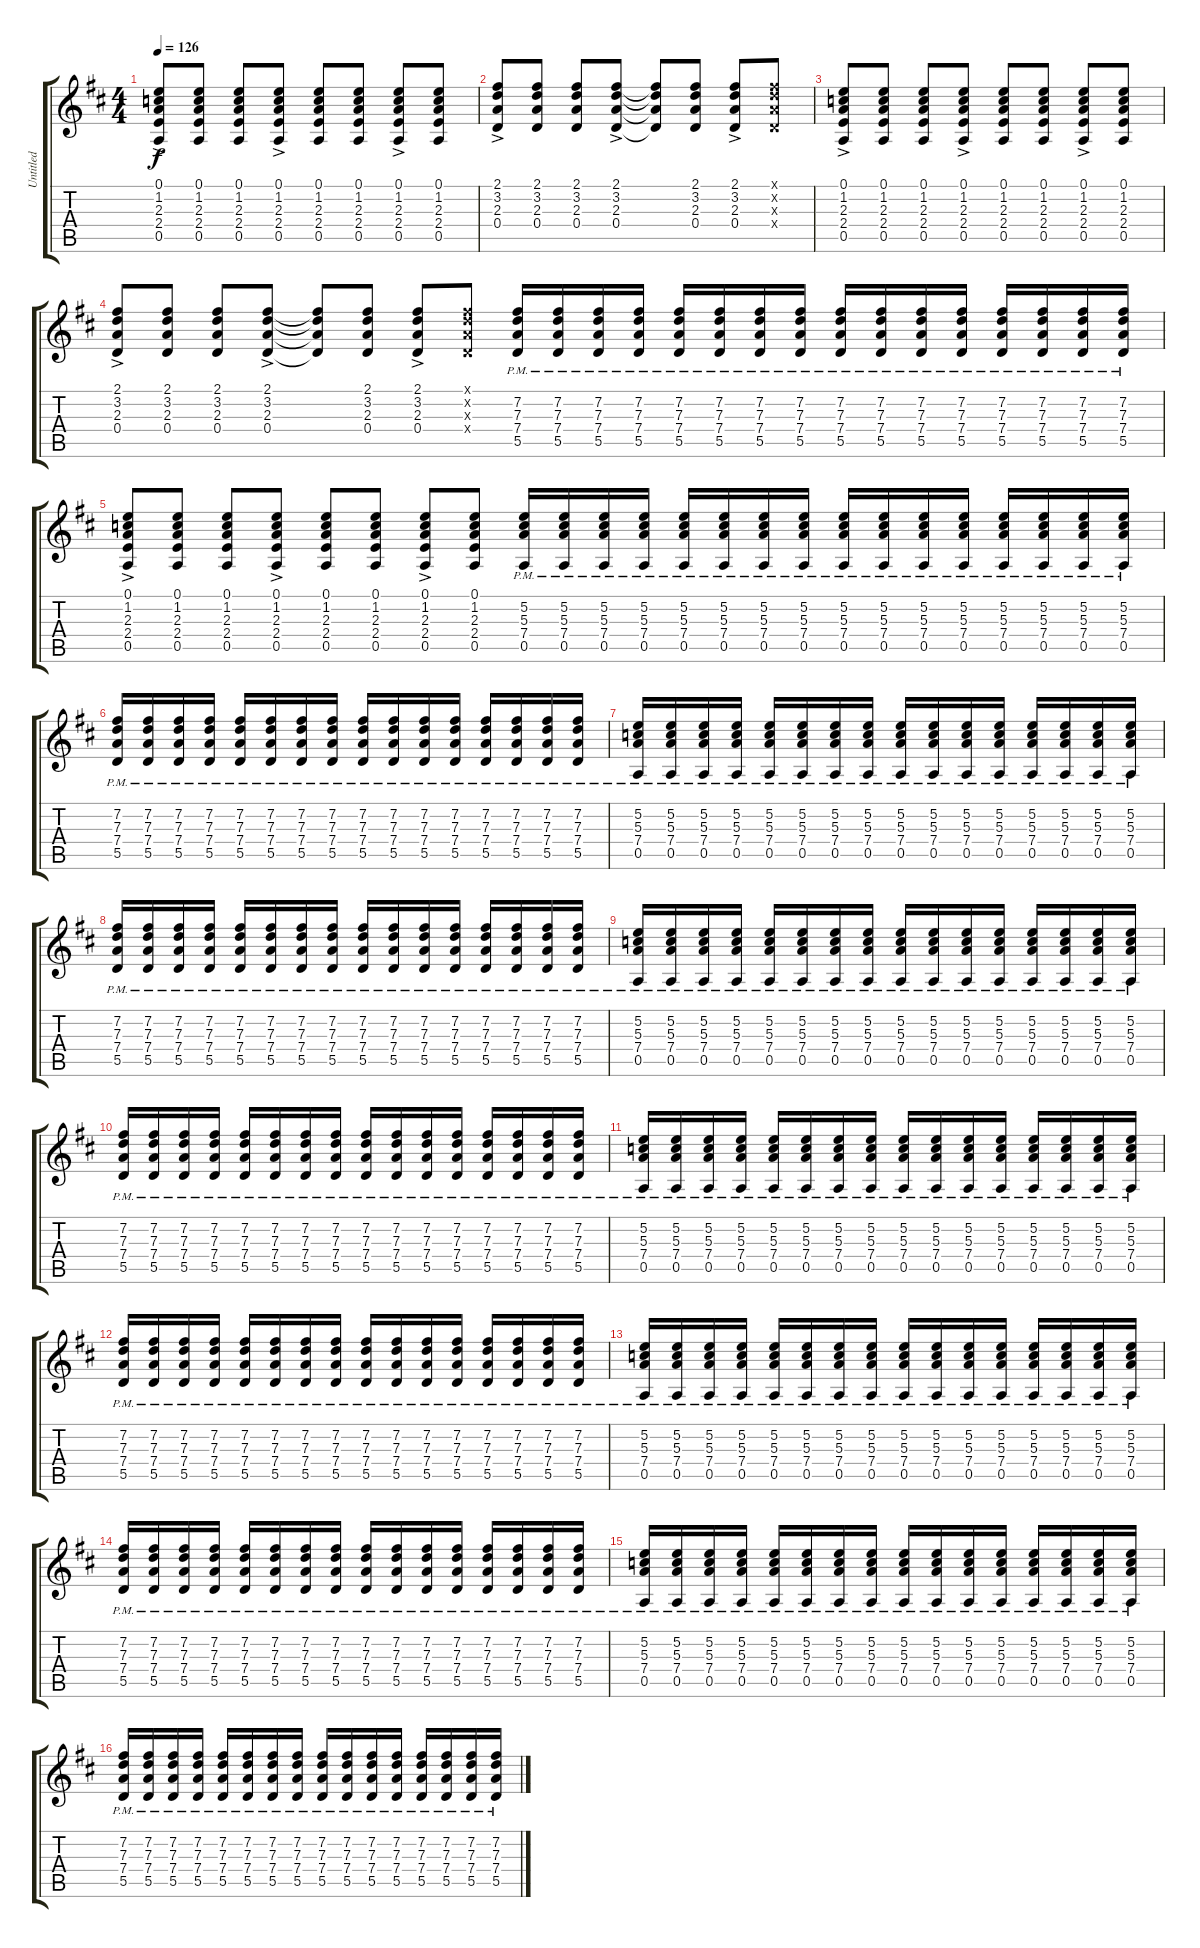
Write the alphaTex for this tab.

\track ("Untitled" "Untitled") {instrument overdrivenguitar}
\staff {score tabs}
\tuning (E4 B3 G3 D3 A2 E2) {hide}
\ts (4 4)
\tempo 126
\clef g2
\ks d
(0.1{ac} 1.2{ac} 2.3{ac} 2.4{ac} 0.5{ac}).8{dy f} (0.1 1.2 2.3 2.4 0.5).8 (0.1 1.2 2.3 2.4 0.5).8 (0.1{ac} 1.2{ac} 2.3{ac} 2.4{ac} 0.5{ac}).8 (0.1 1.2 2.3 2.4 0.5).8 (0.1 1.2 2.3 2.4 0.5).8 (0.1{ac} 1.2{ac} 2.3{ac} 2.4{ac} 0.5{ac}).8 (0.1 1.2 2.3 2.4 0.5).8 |
(2.1{ac} 3.2{ac} 2.3{ac} 0.4{ac}).8 (2.1 3.2 2.3 0.4).8 (2.1 3.2 2.3 0.4).8 (2.1{ac} 3.2{ac} 2.3{ac} 0.4{ac}).8 (2.1{t} 3.2{t} 2.3{t} 0.4{t}).8 (2.1 3.2 2.3 0.4).8 (2.1{ac} 3.2{ac} 2.3{ac} 0.4{ac}).8 (2.1{x} 3.2{x} 2.3{x} 0.4{x}).8 |
(0.1{ac} 1.2{ac} 2.3{ac} 2.4{ac} 0.5{ac}).8 (0.1 1.2 2.3 2.4 0.5).8 (0.1 1.2 2.3 2.4 0.5).8 (0.1{ac} 1.2{ac} 2.3{ac} 2.4{ac} 0.5{ac}).8 (0.1 1.2 2.3 2.4 0.5).8 (0.1 1.2 2.3 2.4 0.5).8 (0.1{ac} 1.2{ac} 2.3{ac} 2.4{ac} 0.5{ac}).8 (0.1 1.2 2.3 2.4 0.5).8 |
(2.1{ac} 3.2{ac} 2.3{ac} 0.4{ac}).8 (2.1 3.2 2.3 0.4).8 (2.1 3.2 2.3 0.4).8 (2.1{ac} 3.2{ac} 2.3{ac} 0.4{ac}).8 (2.1{t} 3.2{t} 2.3{t} 0.4{t}).8 (2.1 3.2 2.3 0.4).8 (2.1{ac} 3.2{ac} 2.3{ac} 0.4{ac}).8 (2.1{x} 3.2{x} 2.3{x} 0.4{x}).8 (7.2{pm} 7.3{pm} 7.4{pm} 5.5{pm}).16 (7.2{pm} 7.3{pm} 7.4{pm} 5.5{pm}).16 (7.2{pm} 7.3{pm} 7.4{pm} 5.5{pm}).16 (7.2{pm} 7.3{pm} 7.4{pm} 5.5{pm}).16 (7.2{pm} 7.3{pm} 7.4{pm} 5.5{pm}).16 (7.2{pm} 7.3{pm} 7.4{pm} 5.5{pm}).16 (7.2{pm} 7.3{pm} 7.4{pm} 5.5{pm}).16 (7.2{pm} 7.3{pm} 7.4{pm} 5.5{pm}).16 (7.2{pm} 7.3{pm} 7.4{pm} 5.5{pm}).16 (7.2{pm} 7.3{pm} 7.4{pm} 5.5{pm}).16 (7.2{pm} 7.3{pm} 7.4{pm} 5.5{pm}).16 (7.2{pm} 7.3{pm} 7.4{pm} 5.5{pm}).16 (7.2{pm} 7.3{pm} 7.4{pm} 5.5{pm}).16 (7.2{pm} 7.3{pm} 7.4{pm} 5.5{pm}).16 (7.2{pm} 7.3{pm} 7.4{pm} 5.5{pm}).16 (7.2{pm} 7.3{pm} 7.4{pm} 5.5{pm}).16 |
(0.1{ac} 1.2{ac} 2.3{ac} 2.4{ac} 0.5{ac}).8 (0.1 1.2 2.3 2.4 0.5).8 (0.1 1.2 2.3 2.4 0.5).8 (0.1{ac} 1.2{ac} 2.3{ac} 2.4{ac} 0.5{ac}).8 (0.1 1.2 2.3 2.4 0.5).8 (0.1 1.2 2.3 2.4 0.5).8 (0.1{ac} 1.2{ac} 2.3{ac} 2.4{ac} 0.5{ac}).8 (0.1 1.2 2.3 2.4 0.5).8 (5.2{pm} 5.3{pm} 7.4{pm} 0.5{pm}).16 (5.2{pm} 5.3{pm} 7.4{pm} 0.5{pm}).16 (5.2{pm} 5.3{pm} 7.4{pm} 0.5{pm}).16 (5.2{pm} 5.3{pm} 7.4{pm} 0.5{pm}).16 (5.2{pm} 5.3{pm} 7.4{pm} 0.5{pm}).16 (5.2{pm} 5.3{pm} 7.4{pm} 0.5{pm}).16 (5.2{pm} 5.3{pm} 7.4{pm} 0.5{pm}).16 (5.2{pm} 5.3{pm} 7.4{pm} 0.5{pm}).16 (5.2{pm} 5.3{pm} 7.4{pm} 0.5{pm}).16 (5.2{pm} 5.3{pm} 7.4{pm} 0.5{pm}).16 (5.2{pm} 5.3{pm} 7.4{pm} 0.5{pm}).16 (5.2{pm} 5.3{pm} 7.4{pm} 0.5{pm}).16 (5.2{pm} 5.3{pm} 7.4{pm} 0.5{pm}).16 (5.2{pm} 5.3{pm} 7.4{pm} 0.5{pm}).16 (5.2{pm} 5.3{pm} 7.4{pm} 0.5{pm}).16 (5.2{pm} 5.3{pm} 7.4{pm} 0.5{pm}).16 |
(7.2{pm} 7.3{pm} 7.4{pm} 5.5{pm}).16 (7.2{pm} 7.3{pm} 7.4{pm} 5.5{pm}).16 (7.2{pm} 7.3{pm} 7.4{pm} 5.5{pm}).16 (7.2{pm} 7.3{pm} 7.4{pm} 5.5{pm}).16 (7.2{pm} 7.3{pm} 7.4{pm} 5.5{pm}).16 (7.2{pm} 7.3{pm} 7.4{pm} 5.5{pm}).16 (7.2{pm} 7.3{pm} 7.4{pm} 5.5{pm}).16 (7.2{pm} 7.3{pm} 7.4{pm} 5.5{pm}).16 (7.2{pm} 7.3{pm} 7.4{pm} 5.5{pm}).16 (7.2{pm} 7.3{pm} 7.4{pm} 5.5{pm}).16 (7.2{pm} 7.3{pm} 7.4{pm} 5.5{pm}).16 (7.2{pm} 7.3{pm} 7.4{pm} 5.5{pm}).16 (7.2{pm} 7.3{pm} 7.4{pm} 5.5{pm}).16 (7.2{pm} 7.3{pm} 7.4{pm} 5.5{pm}).16 (7.2{pm} 7.3{pm} 7.4{pm} 5.5{pm}).16 (7.2{pm} 7.3{pm} 7.4{pm} 5.5{pm}).16 |
(5.2{pm} 5.3{pm} 7.4{pm} 0.5{pm}).16 (5.2{pm} 5.3{pm} 7.4{pm} 0.5{pm}).16 (5.2{pm} 5.3{pm} 7.4{pm} 0.5{pm}).16 (5.2{pm} 5.3{pm} 7.4{pm} 0.5{pm}).16 (5.2{pm} 5.3{pm} 7.4{pm} 0.5{pm}).16 (5.2{pm} 5.3{pm} 7.4{pm} 0.5{pm}).16 (5.2{pm} 5.3{pm} 7.4{pm} 0.5{pm}).16 (5.2{pm} 5.3{pm} 7.4{pm} 0.5{pm}).16 (5.2{pm} 5.3{pm} 7.4{pm} 0.5{pm}).16 (5.2{pm} 5.3{pm} 7.4{pm} 0.5{pm}).16 (5.2{pm} 5.3{pm} 7.4{pm} 0.5{pm}).16 (5.2{pm} 5.3{pm} 7.4{pm} 0.5{pm}).16 (5.2{pm} 5.3{pm} 7.4{pm} 0.5{pm}).16 (5.2{pm} 5.3{pm} 7.4{pm} 0.5{pm}).16 (5.2{pm} 5.3{pm} 7.4{pm} 0.5{pm}).16 (5.2{pm} 5.3{pm} 7.4{pm} 0.5{pm}).16 |
(7.2{pm} 7.3{pm} 7.4{pm} 5.5{pm}).16 (7.2{pm} 7.3{pm} 7.4{pm} 5.5{pm}).16 (7.2{pm} 7.3{pm} 7.4{pm} 5.5{pm}).16 (7.2{pm} 7.3{pm} 7.4{pm} 5.5{pm}).16 (7.2{pm} 7.3{pm} 7.4{pm} 5.5{pm}).16 (7.2{pm} 7.3{pm} 7.4{pm} 5.5{pm}).16 (7.2{pm} 7.3{pm} 7.4{pm} 5.5{pm}).16 (7.2{pm} 7.3{pm} 7.4{pm} 5.5{pm}).16 (7.2{pm} 7.3{pm} 7.4{pm} 5.5{pm}).16 (7.2{pm} 7.3{pm} 7.4{pm} 5.5{pm}).16 (7.2{pm} 7.3{pm} 7.4{pm} 5.5{pm}).16 (7.2{pm} 7.3{pm} 7.4{pm} 5.5{pm}).16 (7.2{pm} 7.3{pm} 7.4{pm} 5.5{pm}).16 (7.2{pm} 7.3{pm} 7.4{pm} 5.5{pm}).16 (7.2{pm} 7.3{pm} 7.4{pm} 5.5{pm}).16 (7.2{pm} 7.3{pm} 7.4{pm} 5.5{pm}).16 |
(5.2{pm} 5.3{pm} 7.4{pm} 0.5{pm}).16 (5.2{pm} 5.3{pm} 7.4{pm} 0.5{pm}).16 (5.2{pm} 5.3{pm} 7.4{pm} 0.5{pm}).16 (5.2{pm} 5.3{pm} 7.4{pm} 0.5{pm}).16 (5.2{pm} 5.3{pm} 7.4{pm} 0.5{pm}).16 (5.2{pm} 5.3{pm} 7.4{pm} 0.5{pm}).16 (5.2{pm} 5.3{pm} 7.4{pm} 0.5{pm}).16 (5.2{pm} 5.3{pm} 7.4{pm} 0.5{pm}).16 (5.2{pm} 5.3{pm} 7.4{pm} 0.5{pm}).16 (5.2{pm} 5.3{pm} 7.4{pm} 0.5{pm}).16 (5.2{pm} 5.3{pm} 7.4{pm} 0.5{pm}).16 (5.2{pm} 5.3{pm} 7.4{pm} 0.5{pm}).16 (5.2{pm} 5.3{pm} 7.4{pm} 0.5{pm}).16 (5.2{pm} 5.3{pm} 7.4{pm} 0.5{pm}).16 (5.2{pm} 5.3{pm} 7.4{pm} 0.5{pm}).16 (5.2{pm} 5.3{pm} 7.4{pm} 0.5{pm}).16 |
(7.2{pm} 7.3{pm} 7.4{pm} 5.5{pm}).16 (7.2{pm} 7.3{pm} 7.4{pm} 5.5{pm}).16 (7.2{pm} 7.3{pm} 7.4{pm} 5.5{pm}).16 (7.2{pm} 7.3{pm} 7.4{pm} 5.5{pm}).16 (7.2{pm} 7.3{pm} 7.4{pm} 5.5{pm}).16 (7.2{pm} 7.3{pm} 7.4{pm} 5.5{pm}).16 (7.2{pm} 7.3{pm} 7.4{pm} 5.5{pm}).16 (7.2{pm} 7.3{pm} 7.4{pm} 5.5{pm}).16 (7.2{pm} 7.3{pm} 7.4{pm} 5.5{pm}).16 (7.2{pm} 7.3{pm} 7.4{pm} 5.5{pm}).16 (7.2{pm} 7.3{pm} 7.4{pm} 5.5{pm}).16 (7.2{pm} 7.3{pm} 7.4{pm} 5.5{pm}).16 (7.2{pm} 7.3{pm} 7.4{pm} 5.5{pm}).16 (7.2{pm} 7.3{pm} 7.4{pm} 5.5{pm}).16 (7.2{pm} 7.3{pm} 7.4{pm} 5.5{pm}).16 (7.2{pm} 7.3{pm} 7.4{pm} 5.5{pm}).16 |
(5.2{pm} 5.3{pm} 7.4{pm} 0.5{pm}).16 (5.2{pm} 5.3{pm} 7.4{pm} 0.5{pm}).16 (5.2{pm} 5.3{pm} 7.4{pm} 0.5{pm}).16 (5.2{pm} 5.3{pm} 7.4{pm} 0.5{pm}).16 (5.2{pm} 5.3{pm} 7.4{pm} 0.5{pm}).16 (5.2{pm} 5.3{pm} 7.4{pm} 0.5{pm}).16 (5.2{pm} 5.3{pm} 7.4{pm} 0.5{pm}).16 (5.2{pm} 5.3{pm} 7.4{pm} 0.5{pm}).16 (5.2{pm} 5.3{pm} 7.4{pm} 0.5{pm}).16 (5.2{pm} 5.3{pm} 7.4{pm} 0.5{pm}).16 (5.2{pm} 5.3{pm} 7.4{pm} 0.5{pm}).16 (5.2{pm} 5.3{pm} 7.4{pm} 0.5{pm}).16 (5.2{pm} 5.3{pm} 7.4{pm} 0.5{pm}).16 (5.2{pm} 5.3{pm} 7.4{pm} 0.5{pm}).16 (5.2{pm} 5.3{pm} 7.4{pm} 0.5{pm}).16 (5.2{pm} 5.3{pm} 7.4{pm} 0.5{pm}).16 |
(7.2{pm} 7.3{pm} 7.4{pm} 5.5{pm}).16 (7.2{pm} 7.3{pm} 7.4{pm} 5.5{pm}).16 (7.2{pm} 7.3{pm} 7.4{pm} 5.5{pm}).16 (7.2{pm} 7.3{pm} 7.4{pm} 5.5{pm}).16 (7.2{pm} 7.3{pm} 7.4{pm} 5.5{pm}).16 (7.2{pm} 7.3{pm} 7.4{pm} 5.5{pm}).16 (7.2{pm} 7.3{pm} 7.4{pm} 5.5{pm}).16 (7.2{pm} 7.3{pm} 7.4{pm} 5.5{pm}).16 (7.2{pm} 7.3{pm} 7.4{pm} 5.5{pm}).16 (7.2{pm} 7.3{pm} 7.4{pm} 5.5{pm}).16 (7.2{pm} 7.3{pm} 7.4{pm} 5.5{pm}).16 (7.2{pm} 7.3{pm} 7.4{pm} 5.5{pm}).16 (7.2{pm} 7.3{pm} 7.4{pm} 5.5{pm}).16 (7.2{pm} 7.3{pm} 7.4{pm} 5.5{pm}).16 (7.2{pm} 7.3{pm} 7.4{pm} 5.5{pm}).16 (7.2{pm} 7.3{pm} 7.4{pm} 5.5{pm}).16 |
(5.2{pm} 5.3{pm} 7.4{pm} 0.5{pm}).16 (5.2{pm} 5.3{pm} 7.4{pm} 0.5{pm}).16 (5.2{pm} 5.3{pm} 7.4{pm} 0.5{pm}).16 (5.2{pm} 5.3{pm} 7.4{pm} 0.5{pm}).16 (5.2{pm} 5.3{pm} 7.4{pm} 0.5{pm}).16 (5.2{pm} 5.3{pm} 7.4{pm} 0.5{pm}).16 (5.2{pm} 5.3{pm} 7.4{pm} 0.5{pm}).16 (5.2{pm} 5.3{pm} 7.4{pm} 0.5{pm}).16 (5.2{pm} 5.3{pm} 7.4{pm} 0.5{pm}).16 (5.2{pm} 5.3{pm} 7.4{pm} 0.5{pm}).16 (5.2{pm} 5.3{pm} 7.4{pm} 0.5{pm}).16 (5.2{pm} 5.3{pm} 7.4{pm} 0.5{pm}).16 (5.2{pm} 5.3{pm} 7.4{pm} 0.5{pm}).16 (5.2{pm} 5.3{pm} 7.4{pm} 0.5{pm}).16 (5.2{pm} 5.3{pm} 7.4{pm} 0.5{pm}).16 (5.2{pm} 5.3{pm} 7.4{pm} 0.5{pm}).16 |
(7.2{pm} 7.3{pm} 7.4{pm} 5.5{pm}).16 (7.2{pm} 7.3{pm} 7.4{pm} 5.5{pm}).16 (7.2{pm} 7.3{pm} 7.4{pm} 5.5{pm}).16 (7.2{pm} 7.3{pm} 7.4{pm} 5.5{pm}).16 (7.2{pm} 7.3{pm} 7.4{pm} 5.5{pm}).16 (7.2{pm} 7.3{pm} 7.4{pm} 5.5{pm}).16 (7.2{pm} 7.3{pm} 7.4{pm} 5.5{pm}).16 (7.2{pm} 7.3{pm} 7.4{pm} 5.5{pm}).16 (7.2{pm} 7.3{pm} 7.4{pm} 5.5{pm}).16 (7.2{pm} 7.3{pm} 7.4{pm} 5.5{pm}).16 (7.2{pm} 7.3{pm} 7.4{pm} 5.5{pm}).16 (7.2{pm} 7.3{pm} 7.4{pm} 5.5{pm}).16 (7.2{pm} 7.3{pm} 7.4{pm} 5.5{pm}).16 (7.2{pm} 7.3{pm} 7.4{pm} 5.5{pm}).16 (7.2{pm} 7.3{pm} 7.4{pm} 5.5{pm}).16 (7.2{pm} 7.3{pm} 7.4{pm} 5.5{pm}).16 |
(5.2{pm} 5.3{pm} 7.4{pm} 0.5{pm}).16 (5.2{pm} 5.3{pm} 7.4{pm} 0.5{pm}).16 (5.2{pm} 5.3{pm} 7.4{pm} 0.5{pm}).16 (5.2{pm} 5.3{pm} 7.4{pm} 0.5{pm}).16 (5.2{pm} 5.3{pm} 7.4{pm} 0.5{pm}).16 (5.2{pm} 5.3{pm} 7.4{pm} 0.5{pm}).16 (5.2{pm} 5.3{pm} 7.4{pm} 0.5{pm}).16 (5.2{pm} 5.3{pm} 7.4{pm} 0.5{pm}).16 (5.2{pm} 5.3{pm} 7.4{pm} 0.5{pm}).16 (5.2{pm} 5.3{pm} 7.4{pm} 0.5{pm}).16 (5.2{pm} 5.3{pm} 7.4{pm} 0.5{pm}).16 (5.2{pm} 5.3{pm} 7.4{pm} 0.5{pm}).16 (5.2{pm} 5.3{pm} 7.4{pm} 0.5{pm}).16 (5.2{pm} 5.3{pm} 7.4{pm} 0.5{pm}).16 (5.2{pm} 5.3{pm} 7.4{pm} 0.5{pm}).16 (5.2{pm} 5.3{pm} 7.4{pm} 0.5{pm}).16 |
(7.2{pm} 7.3{pm} 7.4{pm} 5.5{pm}).16 (7.2{pm} 7.3{pm} 7.4{pm} 5.5{pm}).16 (7.2{pm} 7.3{pm} 7.4{pm} 5.5{pm}).16 (7.2{pm} 7.3{pm} 7.4{pm} 5.5{pm}).16 (7.2{pm} 7.3{pm} 7.4{pm} 5.5{pm}).16 (7.2{pm} 7.3{pm} 7.4{pm} 5.5{pm}).16 (7.2{pm} 7.3{pm} 7.4{pm} 5.5{pm}).16 (7.2{pm} 7.3{pm} 7.4{pm} 5.5{pm}).16 (7.2{pm} 7.3{pm} 7.4{pm} 5.5{pm}).16 (7.2{pm} 7.3{pm} 7.4{pm} 5.5{pm}).16 (7.2{pm} 7.3{pm} 7.4{pm} 5.5{pm}).16 (7.2{pm} 7.3{pm} 7.4{pm} 5.5{pm}).16 (7.2{pm} 7.3{pm} 7.4{pm} 5.5{pm}).16 (7.2{pm} 7.3{pm} 7.4{pm} 5.5{pm}).16 (7.2{pm} 7.3{pm} 7.4{pm} 5.5{pm}).16 (7.2{pm} 7.3{pm} 7.4{pm} 5.5{pm}).16
